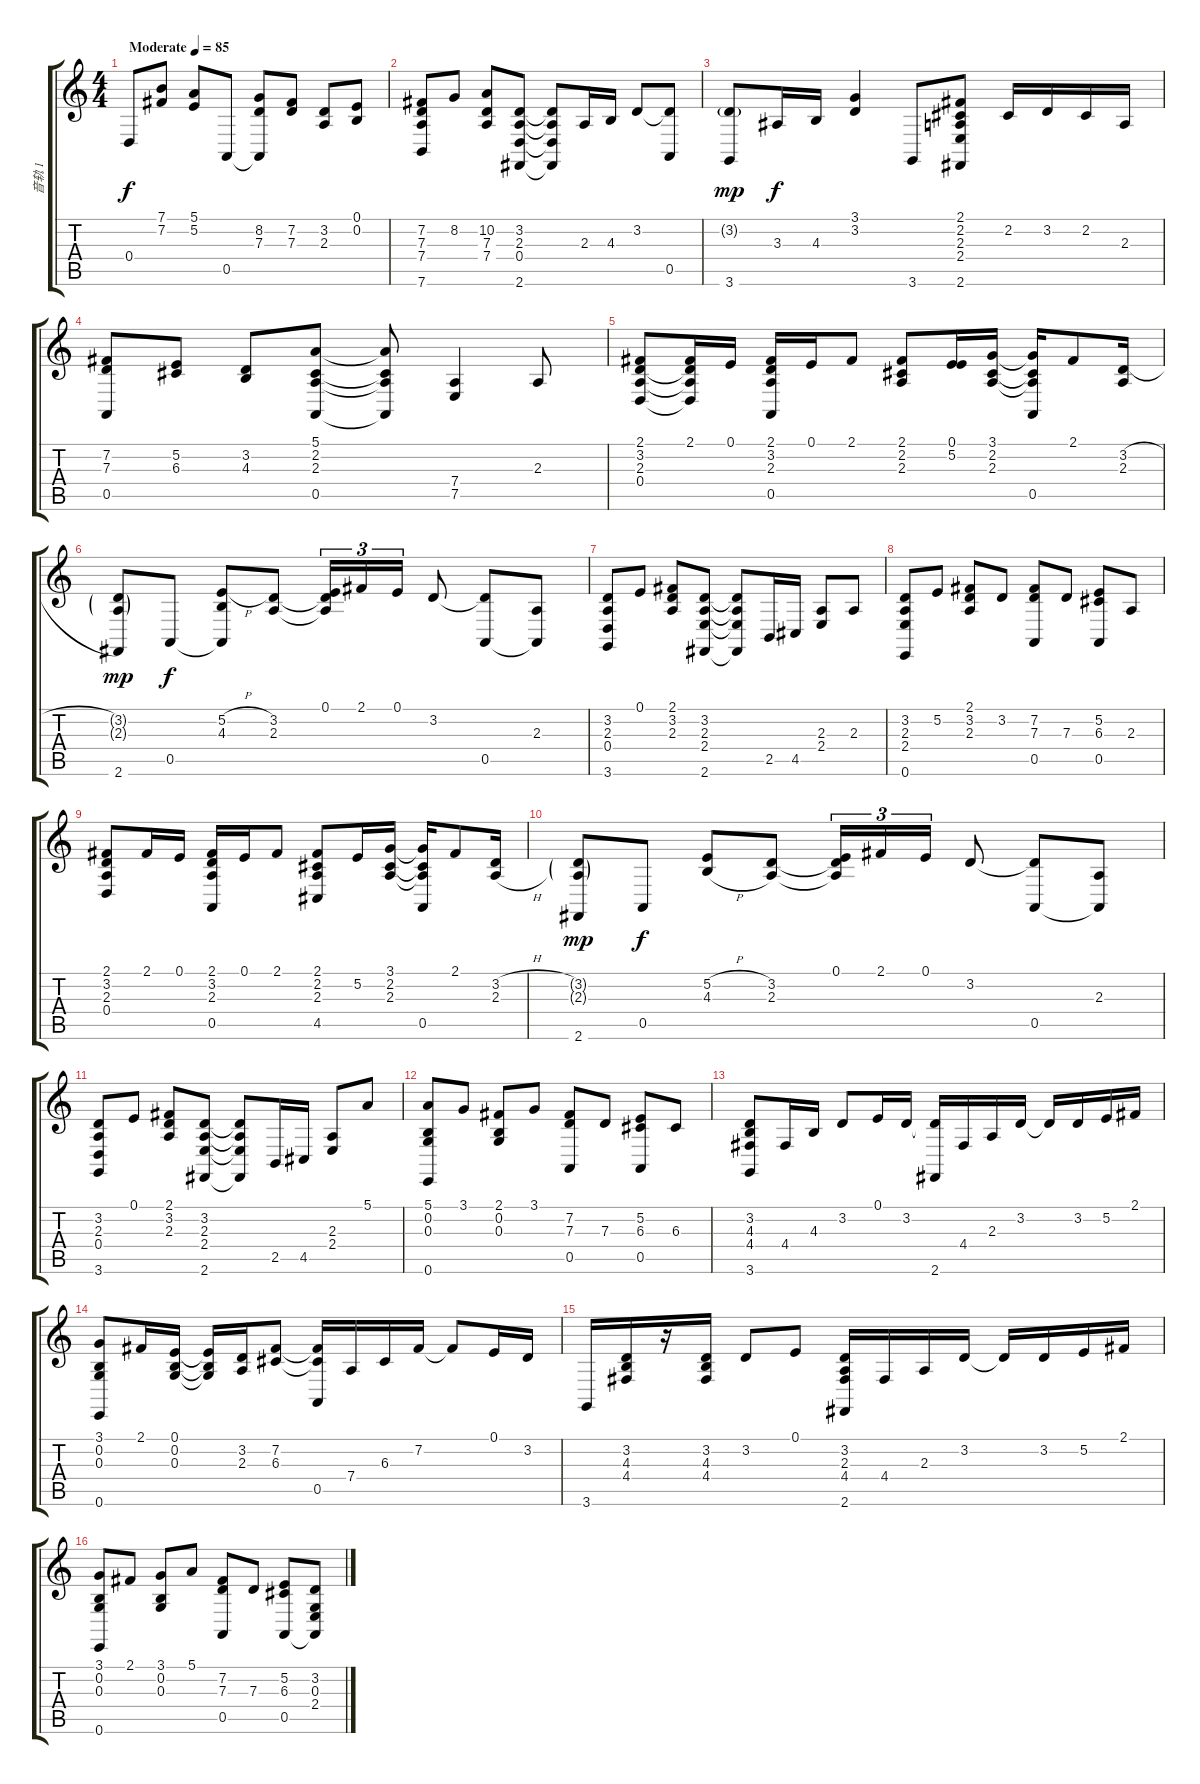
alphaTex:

\track ("音轨 1" "音轨 1") {instrument acousticgrandpiano}
\staff {score tabs}
\tuning (E4 B3 G3 D3 A2 E2) {hide}
\ts (4 4)
\tempo (85 "Moderate")
\clef g2
\ks c
0.4.8{dy f instrument acousticgrandpiano} (7.1 7.2).8 (5.1 5.2).8 0.5.8 (8.2 7.3 0.5{t}).8 (7.2 7.3).8 (3.2 2.3).8 (0.1 0.2).8 |
(7.2 7.3 7.4 7.6).8 8.2.8 (10.2 7.3 7.4).8 (3.2 2.3 0.4 2.6).8 (3.2{t} 2.3{t} 0.4{t} 2.6{t}).8 2.3.16 4.3.16 3.2.8 (3.2{t} 0.5).8 |
(3.2{g} 3.6).8{dy mp} 3.3.16{dy f} 4.3.16 (3.1 3.2).4 3.6.8 (2.1 2.2 2.3 2.4 2.6).8 2.2.16 3.2.16 2.2.16 2.3.16 |
(7.2 7.3 0.5).8 (5.2 6.3).8 (3.2 4.3).8 (5.1 2.2 2.3 0.5).8 (5.1{t} 2.2{t} 2.3{t} 0.5{t}).8 (7.4 7.5).4 2.3.8 |
(2.1 3.2 2.3 0.4).8 (2.1 3.2{t} 2.3{t} 0.4{t}).16 0.1.16 (2.1 3.2 2.3 0.5).16 0.1.16 2.1.8 (2.1 2.2 2.3).8 (0.1 5.2).16 (3.1 2.2 2.3).16 (3.1{t} 2.2{t} 2.3{t} 0.5).16 2.1.8 (3.2{h} 2.3).16 |
(3.2{g} 2.3{g} 2.6).8{dy mp} 0.5.8{dy f} (5.2{h} 4.3 0.5{t}).8 (3.2 2.3).8 (0.1 3.2{t} 2.3{t}).16{tu (3 2)} 2.1.16{tu (3 2)} 0.1.16{tu (3 2)} 3.2.8 (3.2{t} 0.5).8 (2.3 0.5{t}).8 |
(3.2 2.3 0.4 3.6).8 0.1.8 (2.1 3.2 2.3).8 (3.2 2.3 2.4 2.6).8 (3.2{t} 2.3{t} 2.4{t} 2.6{t}).8 2.5.16 4.5.16 (2.3 2.4).8 2.3.8 |
(3.2 2.3 2.4 0.6).8 5.2.8 (2.1 3.2 2.3).8 3.2.8 (7.2 7.3 0.5).8 7.3.8 (5.2 6.3 0.5).8 2.3.8 |
(2.1 3.2 2.3 0.4).8 2.1.16 0.1.16 (2.1 3.2 2.3 0.5).16 0.1.16 2.1.8 (2.1 2.2 2.3 4.5).8 5.2.16 (3.1 2.2 2.3).16 (3.1{t} 2.2{t} 2.3{t} 0.5).16 2.1.8 (3.2{h} 2.3{h}).16 |
(3.2{g} 2.3{g} 2.6).8{dy mp} 0.5.8{dy f} (5.2{h} 4.3{h}).8 (3.2 2.3).8 (0.1 3.2{t} 2.3{t}).16{tu (3 2)} 2.1.16{tu (3 2)} 0.1.16{tu (3 2)} 3.2.8 (3.2{t} 0.5).8 (2.3 0.5{t}).8 |
(3.2 2.3 0.4 3.6).8 0.1.8 (2.1 3.2 2.3).8 (3.2 2.3 2.4 2.6).8 (3.2{t} 2.3{t} 2.4{t} 2.6{t}).8 2.5.16 4.5.16 (2.3 2.4).8 5.1.8 |
(5.1 0.2 0.3 0.6).8 3.1.8 (2.1 0.2 0.3).8 3.1.8 (7.2 7.3 0.5).8 7.3.8 (5.2 6.3 0.5).8 6.3.8 |
(3.2 4.3 4.4 3.6).8 4.4.16 4.3.16 3.2.8 0.1.16 3.2.16 (3.2{t} 2.6).16 4.4.16 2.3.16 3.2.16 3.2{t}.16 3.2.16 5.2.16 2.1.16 |
(3.1 0.2 0.3 0.6).8 2.1.16 (0.1 0.2 0.3).16 (0.1{t} 0.2{t} 0.3{t}).16 (3.2 2.3).16 (7.2 6.3).8 (7.2{t} 6.3{t} 0.5).16 7.4.16 6.3.16 7.2.16 7.2{t}.8 0.1.16 3.2.16 |
3.6.16 (3.2 4.3 4.4).16 r.16 (3.2 4.3 4.4).16 3.2.8 0.1.8 (3.2 2.3 4.4 2.6).16 4.4.16 2.3.16 3.2.16 3.2{t}.16 3.2.16 5.2.16 2.1.16 |
(3.1 0.2 0.3 0.6).8 2.1.8 (3.1 0.2 0.3).8 5.1.8 (7.2 7.3 0.5).8 7.3.8 (5.2 6.3 0.5).8 (3.2{h} 0.3{h} 2.4{h} 0.5{t}).8
